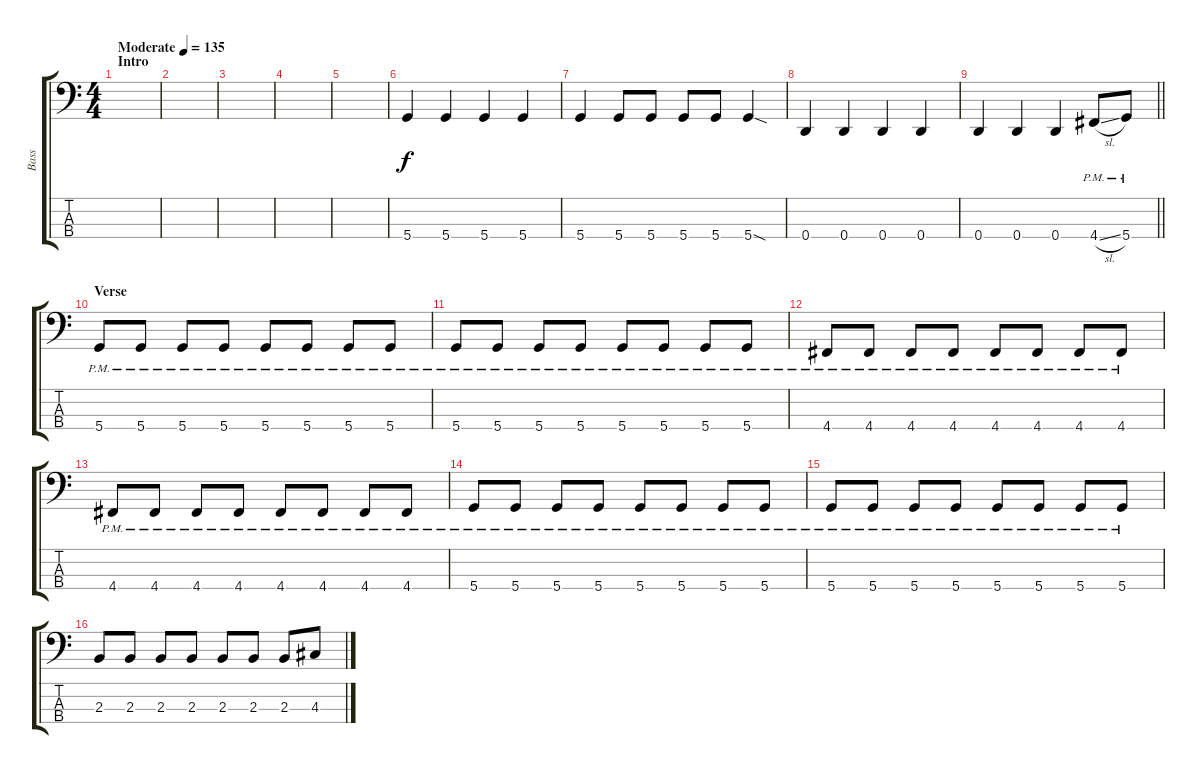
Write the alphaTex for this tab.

\track ("Bass" "Bass") {instrument electricbassfinger}
\staff {score tabs}
\tuning (G2 D2 A1 D1) {hide}
\ts (4 4)
\section ("" "Intro")
\tempo (135 "Moderate")
\clef f4
\ks c
|
|
|
|
|
5.4.4 5.4.4 5.4.4 5.4.4 |
5.4.4 5.4.8 5.4.8 5.4.8 5.4.8 5.4{sod}.4 |
0.4.4 0.4.4 0.4.4 0.4.4 |
\barLineRight lightlight
0.4.4 0.4.4 0.4.4 4.4{sl pm}.8 5.4{pm}.8 |
\section ("" "Verse")
5.4{pm}.8 5.4{pm}.8 5.4{pm}.8 5.4{pm}.8 5.4{pm}.8 5.4{pm}.8 5.4{pm}.8 5.4{pm}.8 |
5.4{pm}.8 5.4{pm}.8 5.4{pm}.8 5.4{pm}.8 5.4{pm}.8 5.4{pm}.8 5.4{pm}.8 5.4{pm}.8 |
4.4{pm}.8 4.4{pm}.8 4.4{pm}.8 4.4{pm}.8 4.4{pm}.8 4.4{pm}.8 4.4{pm}.8 4.4{pm}.8 |
4.4{pm}.8 4.4{pm}.8 4.4{pm}.8 4.4{pm}.8 4.4{pm}.8 4.4{pm}.8 4.4{pm}.8 4.4{pm}.8 |
5.4{pm}.8 5.4{pm}.8 5.4{pm}.8 5.4{pm}.8 5.4{pm}.8 5.4{pm}.8 5.4{pm}.8 5.4{pm}.8 |
5.4{pm}.8 5.4{pm}.8 5.4{pm}.8 5.4{pm}.8 5.4{pm}.8 5.4{pm}.8 5.4{pm}.8 5.4{pm}.8 |
2.3.8 2.3.8 2.3.8 2.3.8 2.3.8 2.3.8 2.3.8 4.3.8
